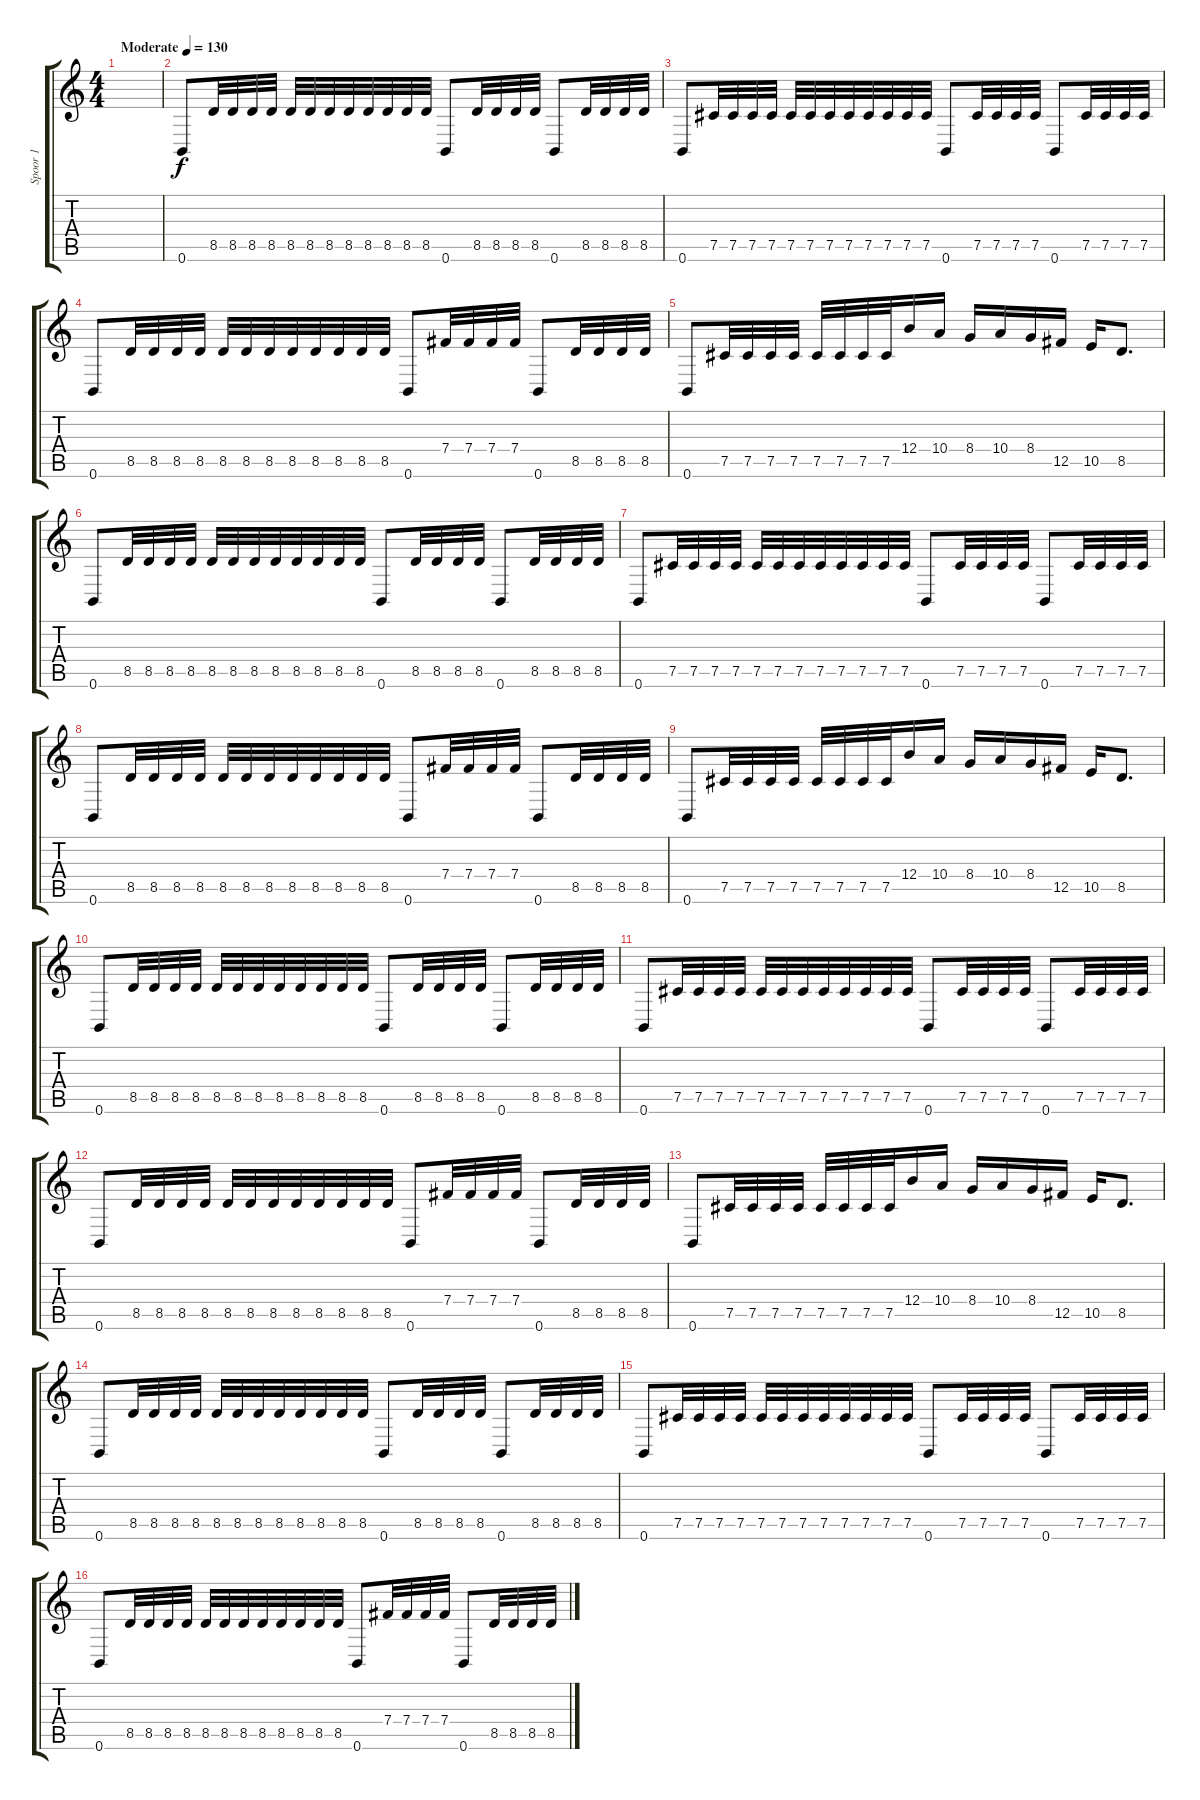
\track ("Spoor 1" "Spoor 1") {instrument distortionguitar}
\staff {score tabs}
\tuning (Db4 Ab3 E3 B2 Gb2 B1) {hide}
\ts (4 4)
\tempo (130 "Moderate")
\clef g2
\ks c
|
0.6.8 8.5.32 8.5.32 8.5.32 8.5.32 8.5.32 8.5.32 8.5.32 8.5.32 8.5.32 8.5.32 8.5.32 8.5.32 0.6.8 8.5.32 8.5.32 8.5.32 8.5.32 0.6.8 8.5.32 8.5.32 8.5.32 8.5.32 |
0.6.8 7.5.32 7.5.32 7.5.32 7.5.32 7.5.32 7.5.32 7.5.32 7.5.32 7.5.32 7.5.32 7.5.32 7.5.32 0.6.8 7.5.32 7.5.32 7.5.32 7.5.32 0.6.8 7.5.32 7.5.32 7.5.32 7.5.32 |
0.6.8 8.5.32 8.5.32 8.5.32 8.5.32 8.5.32 8.5.32 8.5.32 8.5.32 8.5.32 8.5.32 8.5.32 8.5.32 0.6.8 7.4.32 7.4.32 7.4.32 7.4.32 0.6.8 8.5.32 8.5.32 8.5.32 8.5.32 |
0.6.8 7.5.32 7.5.32 7.5.32 7.5.32 7.5.32 7.5.32 7.5.32 7.5.32 12.4.16 10.4.16 8.4.16 10.4.16 8.4.16 12.5.16 10.5.16 8.5.8{d} |
0.6.8 8.5.32 8.5.32 8.5.32 8.5.32 8.5.32 8.5.32 8.5.32 8.5.32 8.5.32 8.5.32 8.5.32 8.5.32 0.6.8 8.5.32 8.5.32 8.5.32 8.5.32 0.6.8 8.5.32 8.5.32 8.5.32 8.5.32 |
0.6.8 7.5.32 7.5.32 7.5.32 7.5.32 7.5.32 7.5.32 7.5.32 7.5.32 7.5.32 7.5.32 7.5.32 7.5.32 0.6.8 7.5.32 7.5.32 7.5.32 7.5.32 0.6.8 7.5.32 7.5.32 7.5.32 7.5.32 |
0.6.8 8.5.32 8.5.32 8.5.32 8.5.32 8.5.32 8.5.32 8.5.32 8.5.32 8.5.32 8.5.32 8.5.32 8.5.32 0.6.8 7.4.32 7.4.32 7.4.32 7.4.32 0.6.8 8.5.32 8.5.32 8.5.32 8.5.32 |
0.6.8 7.5.32 7.5.32 7.5.32 7.5.32 7.5.32 7.5.32 7.5.32 7.5.32 12.4.16 10.4.16 8.4.16 10.4.16 8.4.16 12.5.16 10.5.16 8.5.8{d} |
0.6.8 8.5.32 8.5.32 8.5.32 8.5.32 8.5.32 8.5.32 8.5.32 8.5.32 8.5.32 8.5.32 8.5.32 8.5.32 0.6.8 8.5.32 8.5.32 8.5.32 8.5.32 0.6.8 8.5.32 8.5.32 8.5.32 8.5.32 |
0.6.8 7.5.32 7.5.32 7.5.32 7.5.32 7.5.32 7.5.32 7.5.32 7.5.32 7.5.32 7.5.32 7.5.32 7.5.32 0.6.8 7.5.32 7.5.32 7.5.32 7.5.32 0.6.8 7.5.32 7.5.32 7.5.32 7.5.32 |
0.6.8 8.5.32 8.5.32 8.5.32 8.5.32 8.5.32 8.5.32 8.5.32 8.5.32 8.5.32 8.5.32 8.5.32 8.5.32 0.6.8 7.4.32 7.4.32 7.4.32 7.4.32 0.6.8 8.5.32 8.5.32 8.5.32 8.5.32 |
0.6.8 7.5.32 7.5.32 7.5.32 7.5.32 7.5.32 7.5.32 7.5.32 7.5.32 12.4.16 10.4.16 8.4.16 10.4.16 8.4.16 12.5.16 10.5.16 8.5.8{d} |
0.6.8 8.5.32 8.5.32 8.5.32 8.5.32 8.5.32 8.5.32 8.5.32 8.5.32 8.5.32 8.5.32 8.5.32 8.5.32 0.6.8 8.5.32 8.5.32 8.5.32 8.5.32 0.6.8 8.5.32 8.5.32 8.5.32 8.5.32 |
0.6.8 7.5.32 7.5.32 7.5.32 7.5.32 7.5.32 7.5.32 7.5.32 7.5.32 7.5.32 7.5.32 7.5.32 7.5.32 0.6.8 7.5.32 7.5.32 7.5.32 7.5.32 0.6.8 7.5.32 7.5.32 7.5.32 7.5.32 |
0.6.8 8.5.32 8.5.32 8.5.32 8.5.32 8.5.32 8.5.32 8.5.32 8.5.32 8.5.32 8.5.32 8.5.32 8.5.32 0.6.8 7.4.32 7.4.32 7.4.32 7.4.32 0.6.8 8.5.32 8.5.32 8.5.32 8.5.32
